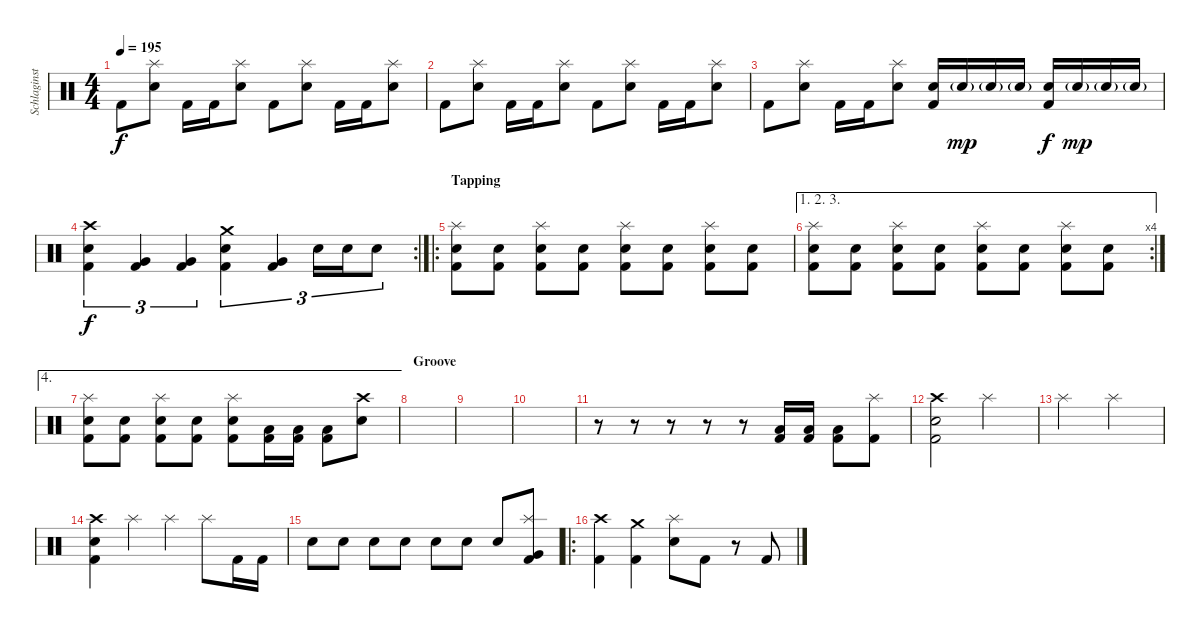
\track ("Schlaginstrumente - Auswahl" "Schlaginst") {instrument percussion}
\staff {score}
\articulation defaults
\ts (4 4)
\tempo 195
\clef neutral
\ks c "Kick (hit) 2".8{dy f}
("Electric Snare (hit)" "Splash (hit)").8 "Kick (hit) 2".16 "Kick (hit) 2".16 ("Electric Snare (hit)" "Splash (hit)").8 "Kick (hit) 2".8 ("Electric Snare (hit)" "Splash (hit)").8 "Kick (hit) 2".16 "Kick (hit) 2".16 ("Electric Snare (hit)" "Splash (hit)").8 |
"Kick (hit) 2".8 ("Electric Snare (hit)" "Splash (hit)").8 "Kick (hit) 2".16 "Kick (hit) 2".16 ("Electric Snare (hit)" "Splash (hit)").8 "Kick (hit) 2".8 ("Electric Snare (hit)" "Splash (hit)").8 "Kick (hit) 2".16 "Kick (hit) 2".16 ("Electric Snare (hit)" "Splash (hit)").8 |
"Kick (hit) 2".8 ("Electric Snare (hit)" "Splash (hit)").8 "Kick (hit) 2".16 "Kick (hit) 2".16 ("Electric Snare (hit)" "Splash (hit)").8 ("Electric Snare (hit)" "Kick (hit) 2").16 "Electric Snare (hit)"{g}.16{dy mp} "Electric Snare (hit)"{g}.16 "Electric Snare (hit)"{g}.16 ("Electric Snare (hit)" "Kick (hit) 2").16{dy f} "Electric Snare (hit)"{g}.16{dy mp} "Electric Snare (hit)"{g}.16 "Electric Snare (hit)"{g}.16 |
\rc 2
("Electric Snare (hit)" "Crash high (hit)" "Kick (hit) 2").4{tu (3 2) dy f} ("Very Low Tom (hit)" "Kick (hit) 2").4{tu (3 2)} ("Very Low Tom (hit)" "Kick (hit) 2").4{tu (3 2)} ("Electric Snare (hit)" "Crash medium (hit)" "Kick (hit) 2").4{tu (3 2)} ("Very Low Tom (hit)" "Kick (hit) 2").4{tu (3 2)} "Electric Snare (hit)".16{tu (3 2)} "Electric Snare (hit)".16{tu (3 2)} "Electric Snare (hit)".8{tu (3 2)} |
\ro
\section ("" "Tapping")
("Electric Snare (hit)" "Splash (hit)" "Kick (hit) 2").8 ("Electric Snare (hit)" "Kick (hit) 2").8 ("Electric Snare (hit)" "Splash (hit)" "Kick (hit) 2").8 ("Electric Snare (hit)" "Kick (hit) 2").8 ("Electric Snare (hit)" "Splash (hit)" "Kick (hit) 2").8 ("Electric Snare (hit)" "Kick (hit) 2").8 ("Electric Snare (hit)" "Splash (hit)" "Kick (hit) 2").8 ("Electric Snare (hit)" "Kick (hit) 2").8 |
\ae (1 2 3)
\rc 4
("Electric Snare (hit)" "Splash (hit)" "Kick (hit) 2").8 ("Electric Snare (hit)" "Kick (hit) 2").8 ("Electric Snare (hit)" "Splash (hit)" "Kick (hit) 2").8 ("Electric Snare (hit)" "Kick (hit) 2").8 ("Electric Snare (hit)" "Splash (hit)" "Kick (hit) 2").8 ("Electric Snare (hit)" "Kick (hit) 2").8 ("Electric Snare (hit)" "Splash (hit)" "Kick (hit) 2").8 ("Electric Snare (hit)" "Kick (hit) 2").8 |
\ae 4
("Electric Snare (hit)" "Splash (hit)" "Kick (hit) 2").8 ("Electric Snare (hit)" "Kick (hit) 2").8 ("Electric Snare (hit)" "Splash (hit)" "Kick (hit) 2").8 ("Electric Snare (hit)" "Kick (hit) 2").8 ("Electric Snare (hit)" "Splash (hit)" "Kick (hit) 2").8 ("Low Tom (hit)" "Kick (hit) 2").16 ("Low Tom (hit)" "Kick (hit) 2").16 ("Low Tom (hit)" "Kick (hit) 2").8 ("Electric Snare (hit)" "Crash high (hit)").8 |
\section ("" "Groove")
|
|
|
r.8 r.8 r.8 r.8 r.8 ("Low Tom (hit)" "Kick (hit) 2").16 ("Low Tom (hit)" "Kick (hit) 2").16 ("Low Tom (hit)" "Kick (hit) 2").8 ("Splash (hit)" "Kick (hit) 2").8 |
("Electric Snare (hit)" "Crash high (hit)" "Kick (hit) 2").2 "Splash (hit)".2 |
"Splash (hit)".2 "Splash (hit)".2 |
("Electric Snare (hit)" "Crash high (hit)" "Kick (hit) 2").4 "Splash (hit)".4 "Splash (hit)".4 "Splash (hit)".8 "Kick (hit) 2".16 "Kick (hit) 2".16 |
"Electric Snare (hit)".8 "Electric Snare (hit)".8 "Electric Snare (hit)".8 "Electric Snare (hit)".8 "Electric Snare (hit)".8 "Electric Snare (hit)".8 "Electric Snare (hit)".8 ("Splash (hit)" "Very Low Tom (hit)" "Kick (hit) 2").8 |
\ro
("Crash high (hit)" "Kick (hit) 2").4 ("Crash medium (hit)" "Kick (hit) 2").4 ("Electric Snare (hit)" "Splash (hit)").8 "Kick (hit) 2".8 r.8 "Kick (hit) 2".8
